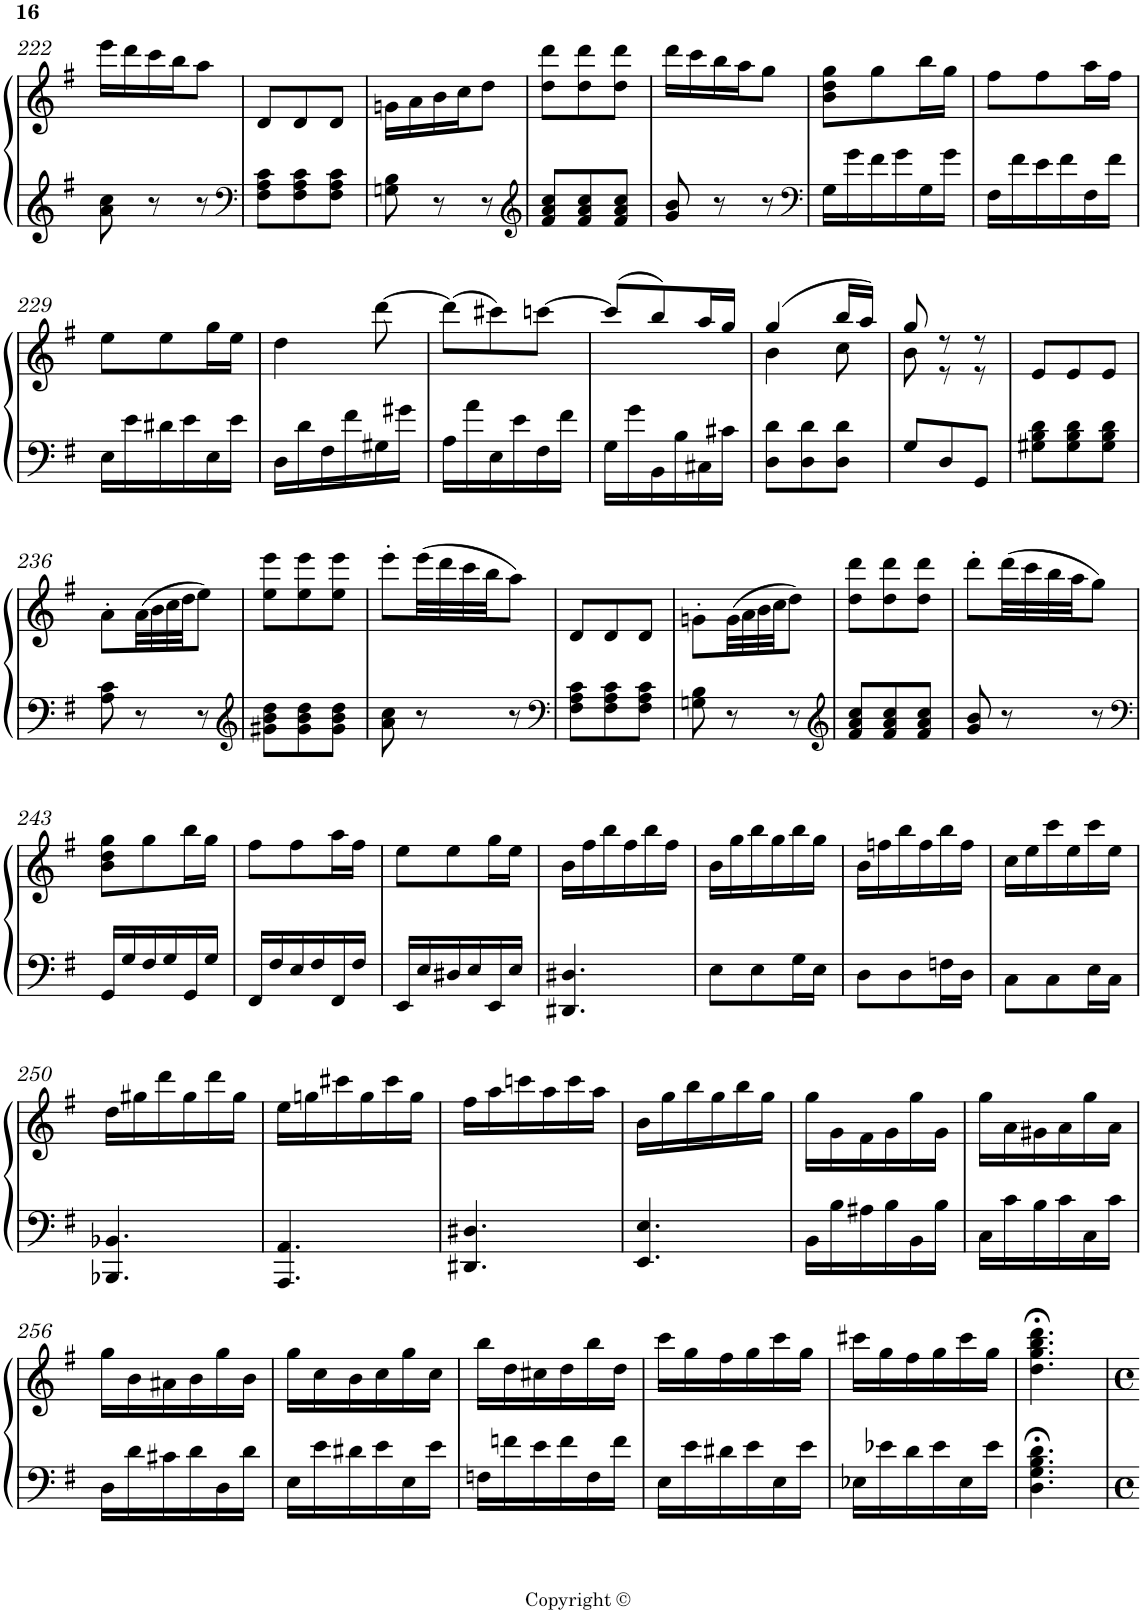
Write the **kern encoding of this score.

**kern	**kern
*part1	*part1
*staff2	*staff1
*I"Piano	*
*I'Pno.	*
!!LO:PB:g=z
*clefG2	*clefG2
*k[f#]	*k[f#]
*G:	*G:
*M3/8	*M3/8
=222	=222
8a\ 8cc\	16eee\LL
.	16ddd\
8r	16ccc\
.	16bb\J
8r	8aa\J
=223	=223
*clefF4	*
8F#\ 8A\ 8c\L	8d/L
8F#\ 8A\ 8c\	8d/
8F#\ 8A\ 8c\J	8d/J
=224	=224
8Gn\ 8B\	16gn\LL
.	16a\
8r	16b\
.	16cc\J
8r	8dd\J
=225	=225
*clefG2	*
8f#/ 8a/ 8cc/L	8dd\ 8ddd\L
8f#/ 8a/ 8cc/	8dd\ 8ddd\
8f#/ 8a/ 8cc/J	8dd\ 8ddd\J
=226	=226
8g/ 8b/	16ddd\LL
.	16ccc\
8r	16bb\
.	16aa\J
8r	8gg\J
=227	=227
*clefF4	*
16G\LL	8b\ 8dd\ 8gg\L
16g\	.
16f#\	8gg\
16g\	.
16G\	16bb\L
16g\JJ	16gg\JJ
=228	=228
16F#\LL	8ff#\L
16f#\	.
16e\	8ff#\
16f#\	.
16F#\	16aa\L
16f#\JJ	16ff#\JJ
!!LO:LB:g=z
=229	=229
16E\LL	8ee\L
16e\	.
16d#X\	8ee\
16e\	.
16E\	16gg\L
16e\JJ	16ee\JJ
=230	=230
16D\LL	4dd\
16d\	.
16F#\	.
16f#\	.
16G#X\	[8ddd\
16g#X\JJ	.
=231	=231
16A\LL	(>8ddd\L]
16a\	.
16E\	8ccc#X\)
16e\	.
16F#\	[8cccn\J
16f#\JJ	.
=232	=232
*	*^
16G\LL	(>8ccc/L]	4ryy
16g\	.	.
16BB\	8bb/)	.
16B\	.	.
16C#X\	16aa/L	8ryy
16c#X\JJ	16gg/JJ	.
=233	=233	=233
8D\ 8d\L	(>4gg/	4b\
8D\ 8d\	.	.
8D\ 8d\J	16bb/LL	8cc\
.	16aa/JJ)	.
=234	=234	=234
8G/L	8gg/	8b\
8D/	8r	8r
8GG/J	8r	8r
*	*v	*v
=235	=235
8G#X\ 8B\ 8d\L	8e/L
8G#\ 8B\ 8d\	8e/
8G#\ 8B\ 8d\J	8e/J
!!LO:LB:g=z
=236	=236
8A\ 8c\	8a'\L
8r	(>32a\LL
.	32b\
.	32cc\
.	32dd\JJ
8r	8ee\J)
=237	=237
*clefG2	*
8g#X\ 8b\ 8dd\L	8ee\ 8eee\L
8g#\ 8b\ 8dd\	8ee\ 8eee\
8g#\ 8b\ 8dd\J	8ee\ 8eee\J
=238	=238
8a\ 8cc\	8eee'\L
8r	(>32eee\LL
.	32ddd\
.	32ccc\
.	32bb\JJ
8r	8aa\J)
=239	=239
*clefF4	*
8F#\ 8A\ 8c\L	8d/L
8F#\ 8A\ 8c\	8d/
8F#\ 8A\ 8c\J	8d/J
=240	=240
8Gn\ 8B\	8gn'\L
8r	(>32g\LL
.	32a\
.	32b\
.	32cc\JJ
8r	8dd\J)
=241	=241
*clefG2	*
8f#/ 8a/ 8cc/L	8dd\ 8ddd\L
8f#/ 8a/ 8cc/	8dd\ 8ddd\
8f#/ 8a/ 8cc/J	8dd\ 8ddd\J
=242	=242
8g/ 8b/	8ddd'\L
8r	(>32ddd\LL
.	32ccc\
.	32bb\
.	32aa\JJ
8r	8gg\J)
!!LO:LB:g=z
=243	=243
*clefF4	*
16GG/LL	8b\ 8dd\ 8gg\L
16G/	.
16F#/	8gg\
16G/	.
16GG/	16bb\L
16G/JJ	16gg\JJ
=244	=244
16FF#/LL	8ff#\L
16F#/	.
16E/	8ff#\
16F#/	.
16FF#/	16aa\L
16F#/JJ	16ff#\JJ
=245	=245
16EE/LL	8ee\L
16E/	.
16D#X/	8ee\
16E/	.
16EE/	16gg\L
16E/JJ	16ee\JJ
=246	=246
4.DD#X/ 4.D#X/	16b\LL
.	16ff#\
.	16bb\
.	16ff#\
.	16bb\
.	16ff#\JJ
=247	=247
8E\L	16b\LL
.	16gg\
8E\	16bb\
.	16gg\
16G\L	16bb\
16E\JJ	16gg\JJ
=248	=248
8D\L	16b\LL
.	16ffn\
8D\	16bb\
.	16ff\
16Fn\L	16bb\
16D\JJ	16ff\JJ
=249	=249
8C\L	16cc\LL
.	16ee\
8C\	16ccc\
.	16ee\
16E\L	16ccc\
16C\JJ	16ee\JJ
!!LO:LB:g=z
=250	=250
4.BBB-X/ 4.BB-X/	16dd\LL
.	16gg#X\
.	16ddd\
.	16gg#\
.	16ddd\
.	16gg#\JJ
=251	=251
4.AAA/ 4.AA/	16ee\LL
.	16ggn\
.	16ccc#X\
.	16gg\
.	16ccc#\
.	16gg\JJ
=252	=252
4.DD#X/ 4.D#X/	16ff#\LL
.	16aa\
.	16cccn\
.	16aa\
.	16ccc\
.	16aa\JJ
=253	=253
4.EE/ 4.E/	16b\LL
.	16gg\
.	16bb\
.	16gg\
.	16bb\
.	16gg\JJ
=254	=254
16BB\LL	16gg\LL
16B\	16g\
16A#X\	16f#\
16B\	16g\
16BB\	16gg\
16B\JJ	16g\JJ
=255	=255
16C\LL	16gg\LL
16c\	16a\
16B\	16g#X\
16c\	16a\
16C\	16gg\
16c\JJ	16a\JJ
!!LO:LB:g=z
=256	=256
16D\LL	16gg\LL
16d\	16b\
16c#X\	16a#X\
16d\	16b\
16D\	16gg\
16d\JJ	16b\JJ
=257	=257
16E\LL	16gg\LL
16e\	16cc\
16d#X\	16b\
16e\	16cc\
16E\	16gg\
16e\JJ	16cc\JJ
=258	=258
16Fn\LL	16bb\LL
16fn\	16dd\
16e\	16cc#X\
16f\	16dd\
16F\	16bb\
16f\JJ	16dd\JJ
=259	=259
16E\LL	16ccc\LL
16e\	16gg\
16d#X\	16ff#\
16e\	16gg\
16E\	16ccc\
16e\JJ	16gg\JJ
=260	=260
16E-X\LL	16ccc#X\LL
16e-X\	16gg\
16d\	16ff#\
16e-\	16gg\
16E-\	16ccc#\
16e-\JJ	16gg\JJ
=261	=261
4.D\;< 4.G\;< 4.B\;< 4.d\;<	4.dd\;< 4.gg\;< 4.bb\;< 4.ddd\;<
=	=
*-	*-
